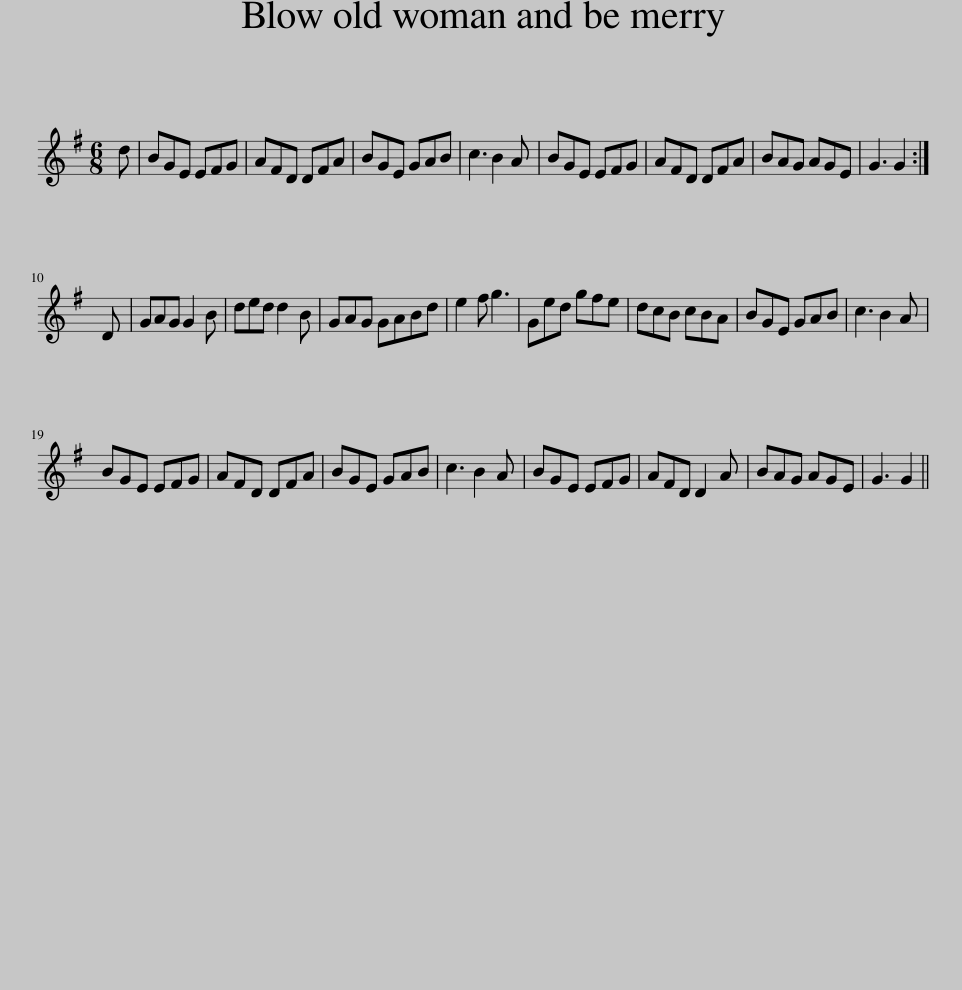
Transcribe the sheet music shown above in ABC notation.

X:1
L:1/8
M:6/8
I:linebreak $
K:Emin
V:1 treble
V:1
 d | BGE EFG | AFD DFA | BGE GAB | c3 B2 A | %5
 BGE EFG | AFD DFA | BAG AGE | G3 G2 :|$ D | %10
 GAG G2 B | ded d2 B | GAG GABd | e2 f g3 | Ged gfe | %15
 dcB cBA | BGE GAB | c3 B2 A |$ BGE EFG | AFD DFA | %20
 BGE GAB | c3 B2 A | BGE EFG | AFD D2 A | BAG AGE | %25
 G3 G2 || %26
